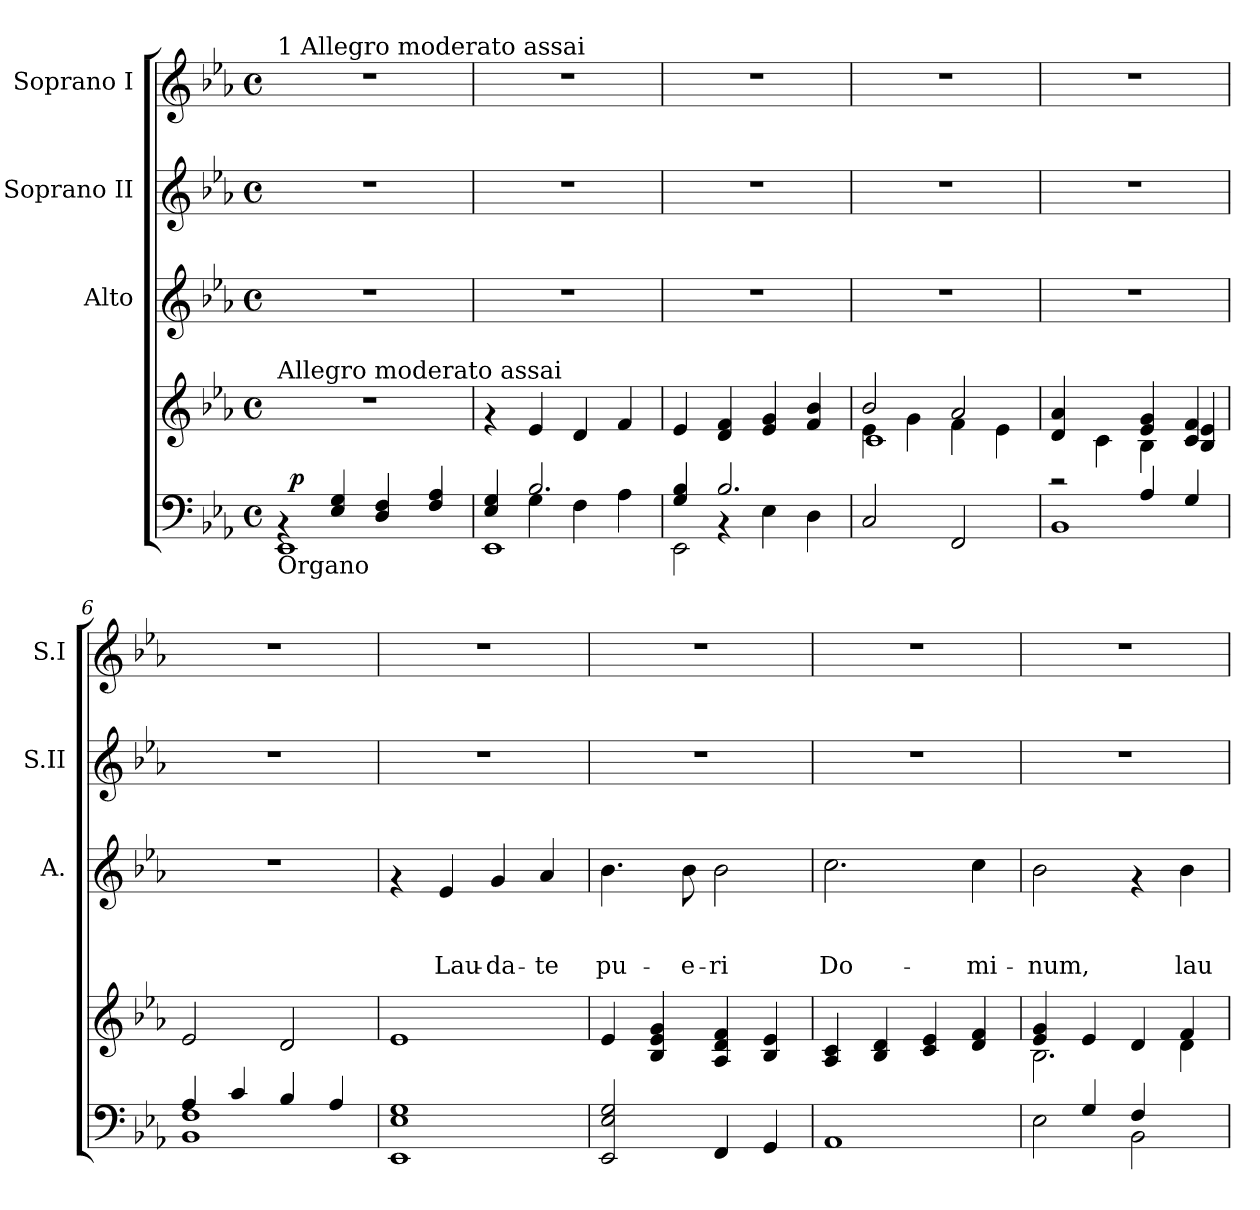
**kern	**dynam	**kern	**kern	**text	**text	**text	**kern	**kern
*part5	*part5	*part4	*part3	*part3	*part3	*part3	*part2	*part1
*staff5	*staff5	*staff4	*staff3	*staff3	*staff3	*staff3	*staff2	*staff1
*	*	*	*I"Alto	*	*	*	*I"Soprano II	*I"Soprano I
*	*	*	*I'A.	*	*	*	*I'S.II	*I'S.I
*clefF4	*	*clefG2	*clefG2	*	*	*	*clefG2	*clefG2
*k[b-e-a-]	*	*k[b-e-a-]	*k[b-e-a-]	*	*	*	*k[b-e-a-]	*k[b-e-a-]
*E-:	*	*E-:	*E-:	*	*	*	*E-:	*E-:
*M4/4	*	*M4/4	*M4/4	*	*	*	*M4/4	*M4/4
*met(c)	*	*met(c)	*met(c)	*	*	*	*met(c)	*met(c)
=1	=1	=1	=1	=1	=1	=1	=1	=1
*^	*	*	*	*	*	*	*	*
*	*^	*	*	*	*	*	*	*	*
!	!	!	!	!	!	!	!	!	!	!LO:TX:a:t=1 Allegro moderato assai
!	!	!	!	!LO:TX:a:t=Allegro moderato assai	!	!	!	!	!	!
!LO:TX:b:t=Organo	!	!	!	!	!	!	!	!	!	!
4rAA	1EE-	32ryy	.	1r	1r	.	.	.	1r	1r
!	!	!	!LO:DY:a	!	!	!	!	!	!	!
.	.	2ryy	p	.	.	.	.	.	.	.
4E-/ 4G/	.	.	.	.	.	.	.	.	.	.
4D/ 4F/	.	.	.	.	.	.	.	.	.	.
.	.	4...ryy	.	.	.	.	.	.	.	.
4F/ 4A-/	.	.	.	.	.	.	.	.	.	.
=2	=2	=2	=2	=2	=2	=2	=2	=2	=2	=2
4E-/ 4G/	1EE-	4ryy	.	4rf	1r	.	.	.	1r	1r
4G\	.	2.B-/	.	4e-/	.	.	.	.	.	.
4F\	.	.	.	4d/	.	.	.	.	.	.
4A-\	.	.	.	4f/	.	.	.	.	.	.
=3	=3	=3	=3	=3	=3	=3	=3	=3	=3	=3
4G/ 4B-/	2EE-\	4ryy	.	4e-/	1r	.	.	.	1r	1r
4rAA	.	2.B-/	.	4d/ 4f/	.	.	.	.	.	.
4E-\	2ryy	.	.	4e-/ 4g/	.	.	.	.	.	.
4D\	.	.	.	4f/ 4b-/	.	.	.	.	.	.
*v	*v	*v	*	*	*	*	*	*	*	*
=4	=4	=4	=4	=4	=4	=4	=4	=4
*	*	*^	*	*	*	*	*	*
*	*	*	*^	*	*	*	*	*	*
2C/	.	2b-/	4e-\	1c	1r	.	.	.	1r	1r
.	.	.	4g\	.	.	.	.	.	.	.
2FF/	.	2a-/	4f\	.	.	.	.	.	.	.
.	.	.	4e-\	.	.	.	.	.	.	.
*	*	*	*v	*v	*	*	*	*	*	*
!!LO:LB:g=z
=5	=5	=5	=5	=5	=5	=5	=5	=5	=5
*^	*	*	*	*	*	*	*	*	*
2rc	1BB-	.	4d/ 4a-/	2ryy	1r	.	.	.	1r	1r
.	.	.	4c\	.	.	.	.	.	.	.
4A-/	.	.	4e-/ 4g/	4B-\	.	.	.	.	.	.
4G/	.	.	4c/ 4f/	4B-/ 4e-/	.	.	.	.	.	.
*	*	*	*v	*v	*	*	*	*	*	*
=6	=6	=6	=6	=6	=6	=6	=6	=6	=6
4A-/	1BB- 1F	.	2e-/	1r	.	.	.	1r	1r
4c/	.	.	.	.	.	.	.	.	.
4B-/	.	.	2d/	.	.	.	.	.	.
4A-/	.	.	.	.	.	.	.	.	.
*v	*v	*	*	*	*	*	*	*	*
=7	=7	=7	=7	=7	=7	=7	=7	=7
1EE- 1E- 1G	.	1e-	4rf	.	.	.	1r	1r
!	!	!	!	!	!	!LO:LY:b	!	!
.	.	.	4e-/	.	.	Lau-	.	.
!	!	!	!	!	!	!LO:LY:b	!	!
.	.	.	4g/	.	.	-da-	.	.
!	!	!	!	!	!	!LO:LY:b	!	!
.	.	.	4a-/	.	.	-te	.	.
=8	=8	=8	=8	=8	=8	=8	=8	=8
!	!	!	!	!	!	!LO:LY:b	!	!
2EE-/ 2E-/ 2G/	.	4e-/	4.b-\	.	.	pu-	1r	1r
.	.	4B-/ 4e-/ 4g/	.	.	.	.	.	.
!	!	!	!	!	!	!LO:LY:b	!	!
.	.	.	8b-\	.	.	-e-	.	.
!	!	!	!	!	!	!LO:LY:b	!	!
4FF/	.	4A-/ 4d/ 4f/	2b-\	.	.	-ri	.	.
4GG/	.	4B-/ 4e-/	.	.	.	.	.	.
!!LO:PB:g=z
=9	=9	=9	=9	=9	=9	=9	=9	=9
!	!	!	!	!	!	!LO:LY:b	!	!
1AA-	.	4A-/ 4c/	2.cc\	.	.	Do-	1r	1r
.	.	4B-/ 4d/	.	.	.	.	.	.
.	.	4c/ 4e-/	.	.	.	.	.	.
!	!	!	!	!	!	!LO:LY:b	!	!
.	.	4d/ 4f/	4cc\	.	.	-mi-	.	.
=10	=10	=10	=10	=10	=10	=10	=10	=10
*^	*	*^	*	*	*	*	*	*
!	!	!	!	!	!	!	!	!LO:LY:b	!	!
2E-\	4ryy	.	4e-/ 4g/	2.B-\	2b-\	.	.	-num,	1r	1r
.	4G/	.	4e-/	.	.	.	.	.	.	.
2BB-\	4F/	.	4d/	.	4rf	.	.	.	.	.
!	!	!	!	!	!	!	!	!LO:LY:b	!	!
.	4ryy	.	4f/	4d\	4b-\	.	.	lau-	.	.
*v	*v	*	*	*	*	*	*	*	*	*
*	*	*v	*v	*	*	*	*	*	*
=	=	=	=	=	=	=	=	=
*-	*-	*-	*-	*-	*-	*-	*-	*-
